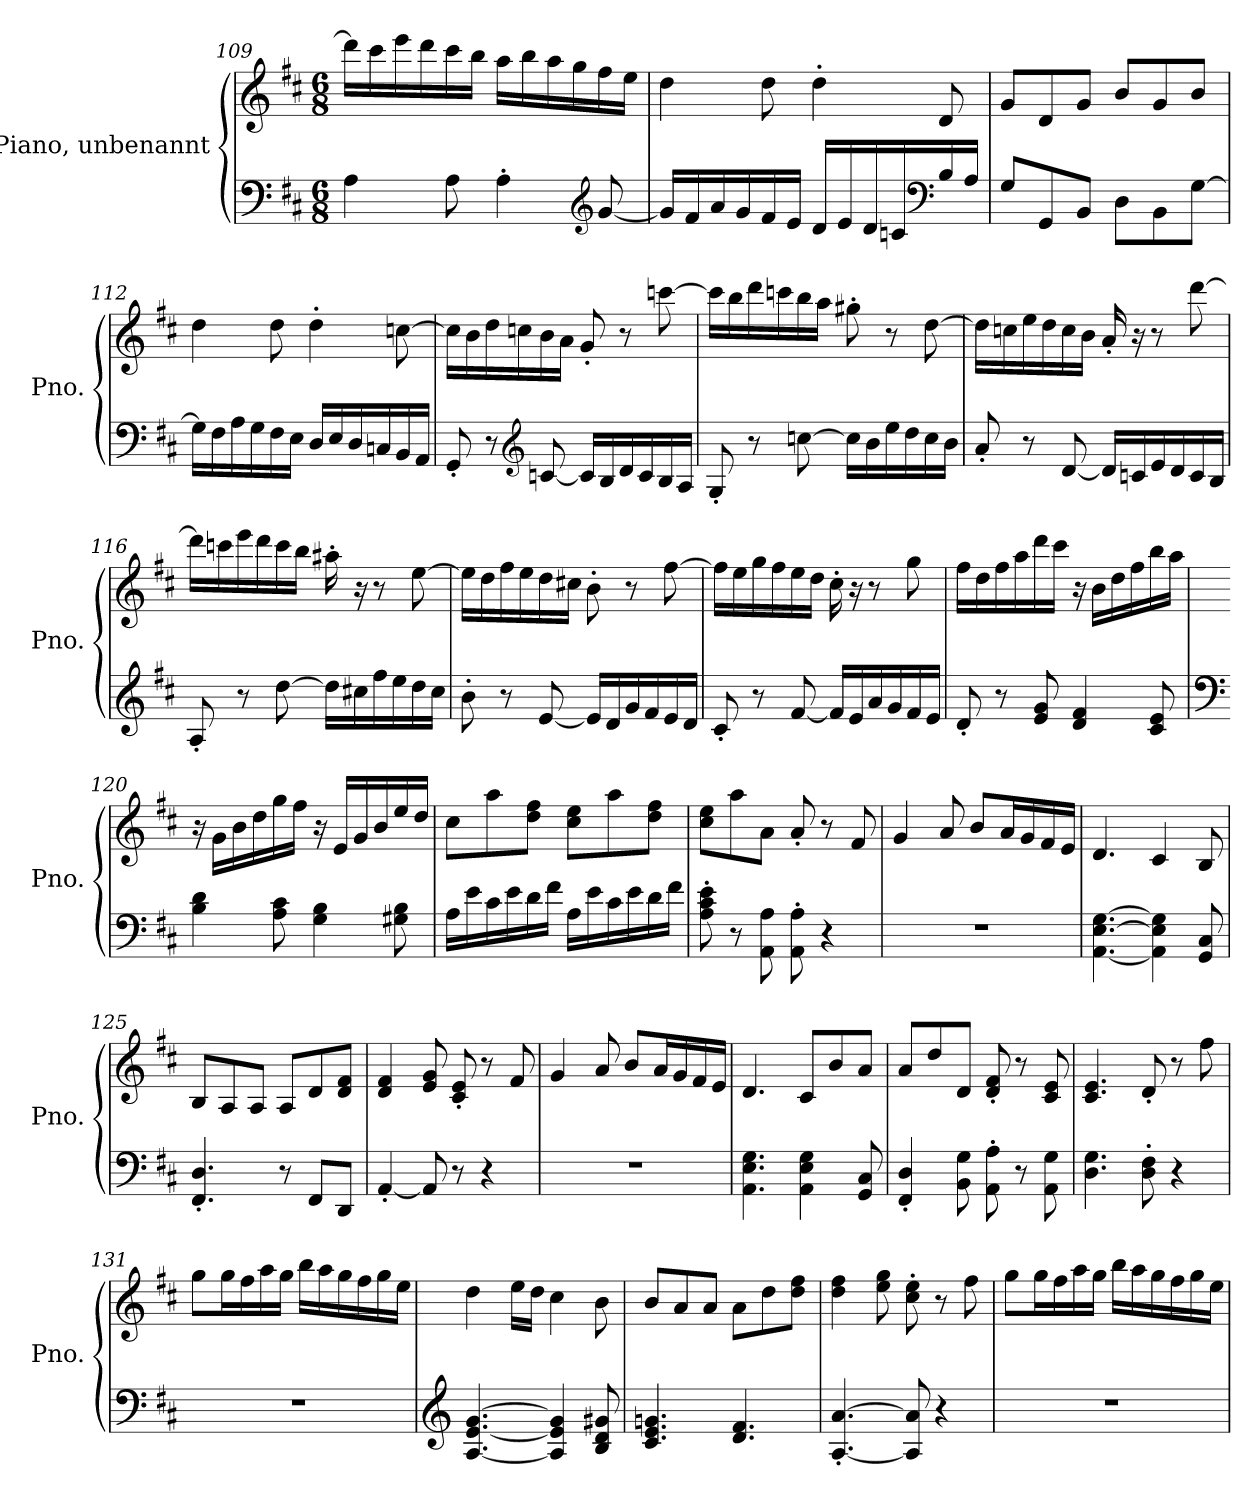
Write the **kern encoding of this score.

**kern	**kern
*part2	*part1
*staff2	*staff1
*I"Piano, unbenannt	*I"Piano, unbenannt
*I'Pno.	*I'Pno.
*clefF4	*clefG2
*k[f#c#]	*k[f#c#]
*M6/8	*M6/8
=109	=109
4A\	16ddd\LL]
.	16ccc#\
.	16eee\
.	16ddd\
8A\	16ccc#\
.	16bb\JJ
4A'\	16aa\LL
.	16bb\
.	16aa\
.	16gg\
*clefG2	*
[8g/	16ff#\
.	16ee\JJ
=110	=110
16g/LL]	4dd\
16f#/	.
16a/	.
16g/	.
16f#/	8dd\
16e/JJ	.
16d/LL	4dd'\
16e/	.
16d/	.
16cn/	.
*clefF4	*
16B/	8d/
16A/JJ	.
!!LO:LB:g=z
=111	=111
8G/L	8g/L
8GG/	8d/
8BB/J	8g/J
8D\L	8b/L
8BB\	8g/
[8G\J	8b/J
=112	=112
16G\LL]	4dd\
16F#\	.
16A\	.
16G\	.
16F#\	8dd\
16E\JJ	.
16D/LL	4dd'\
16E/	.
16D/	.
16Cn/	.
16BB/	[8ccn\
16AA/JJ	.
=113	=113
8GG'/	16cc\LL]
.	16b\
8r	16dd\
.	16ccn\
*clefG2	*
[8cn/	16b\
.	16a\JJ
16c/LL]	8g'/
16B/	.
16d/	8r
16c/	.
16B/	[8cccn\
16A/JJ	.
!!LO:LB:g=z
=114	=114
8G'/	16ccc\LL]
.	16bb\
8r	16ddd\
.	16cccn\
[8ccn\	16bb\
.	16aa\JJ
16cc\LL]	8gg#X'\
16b\	.
16ee\	8r
16dd\	.
16cc\	[8dd\
16b\JJ	.
=115	=115
8a'/	16dd\LL]
.	16ccn\
8r	16ee\
.	16dd\
[8d/	16cc\
.	16b\JJ
16d/LL]	16a'/
16cn/	16r
16e/	8r
16d/	.
16c/	[8ddd\
16B/JJ	.
=116	=116
8A'/	16ddd\LL]
.	16cccn\
8r	16eee\
.	16ddd\
[8dd\	16ccc\
.	16bb\JJ
16dd\LL]	16aa#X'\
16cc#X\	16r
16ff#\	8r
16ee\	.
16dd\	[8ee\
16cc#\JJ	.
!!LO:LB:g=z
=117	=117
8b'\	16ee\LL]
.	16dd\
8r	16ff#\
.	16ee\
[8e/	16dd\
.	16cc#X\JJ
16e/LL]	8b'\
16d/	.
16g/	8r
16f#/	.
16e/	[8ff#\
16d/JJ	.
=118	=118
8c#'/	16ff#\LL]
.	16ee\
8r	16gg\
.	16ff#\
[8f#/	16ee\
.	16dd\JJ
16f#/LL]	16cc#'\
16e/	16r
16a/	8r
16g/	.
16f#/	8gg\
16e/JJ	.
=119	=119
8d'/	16ff#\LL
.	16dd\
8r	16ff#\
.	16aa\
8e/ 8g/	16ddd\
.	16ccc#\JJ
4d/ 4f#/	16r
.	16b\LL
.	16dd\
.	16ff#\
8c#/ 8e/	16bb\
.	16aa\JJ
!!LO:PB:g=z
=120	=120
*clefF4	*
4B\ 4d\	16r
.	16g\LL
.	16b\
.	16dd\
8A\ 8c#\	16gg\
.	16ff#\JJ
4G\ 4B\	16r
.	16e/LL
.	16g/
.	16b/
8G#X\ 8B\	16ee/
.	16dd/JJ
=121	=121
16A\LL	8cc#\L
16e\	.
16c#\	8aa\
16e\	.
16d\	8dd\ 8ff#\J
16f#\JJ	.
16A\LL	8cc#\ 8ee\L
16e\	.
16c#\	8aa\
16e\	.
16d\	8dd\ 8ff#\J
16f#\JJ	.
=122	=122
8A\' 8c#\' 8e\'	8cc#\ 8ee\L
8r	8aa\
8AA\ 8A\	8a\J
8AA\' 8A\'	8a'/
4r	8r
.	8f#/
=123	=123
2.r	4g/
.	8a/
.	8b/L
.	16a/L
.	16g/
.	16f#/
.	16e/JJ
!!LO:LB:g=z
=124	=124
[4.AA\ [4.E\ [4.G\	4.d/
4AA\] 4E\] 4G\]	4c#/
8GG/ 8C#/	8B/
=125	=125
4.FF#/' 4.D/'	8B/L
.	8A/
.	8A/J
8r	8A/L
8FF#/L	8d/
8DD/J	8d/ 8f#/J
=126	=126
[4AA'/	4d/ 4f#/
8AA/]	8e/ 8g/
8r	8c#/' 8e/'
4r	8r
.	8f#/
=127	=127
2.r	4g/
.	8a/
.	8b/L
.	16a/L
.	16g/
.	16f#/
.	16e/JJ
=128	=128
4.AA\ 4.E\ 4.G\	4.d/
4AA\ 4E\ 4G\	8c#/L
.	8b/
8GG/ 8C#/	8a/J
!!LO:LB:g=z
=129	=129
4FF#/' 4D/'	8a/L
.	8dd/
8BB\ 8G\	8d/J
8AA\' 8A\'	8d/' 8f#/'
8r	8r
8AA\ 8G\	8c#/ 8e/
=130	=130
4.D\ 4.G\	4.c#/ 4.e/
8D\' 8F#\'	8d'/
4r	8r
.	8ff#\
=131	=131
2.r	8gg\L
.	16gg\L
.	16ff#\
.	16aa\
.	16gg\JJ
.	16bb\LL
.	16aa\
.	16gg\
.	16ff#\
.	16gg\
.	16ee\JJ
=132	=132
*clefG2	*
[4.A/ [4.e/ [4.g/	4dd\
.	16ee\LL
.	16dd\JJ
4A/] 4e/] 4g/]	4cc#\
8B/ 8d/ 8g#X/	8b\
!!LO:LB:g=z
=133	=133
4.c#/ 4.e/ 4.gn/	8b/L
.	8a/
.	8a/J
4.d/ 4.f#/	8a\L
.	8dd\
.	8dd\ 8ff#\J
=134	=134
[4.A/' [4.a/'	4dd\ 4ff#\
.	8ee\ 8gg\
8A/] 8a/]	8cc#\' 8ee\'
4r	8r
.	8ff#\
=135	=135
2.r	8gg\L
.	16gg\L
.	16ff#\
.	16aa\
.	16gg\JJ
.	16bb\LL
.	16aa\
.	16gg\
.	16ff#\
.	16gg\
.	16ee\JJ
=	=
*-	*-
